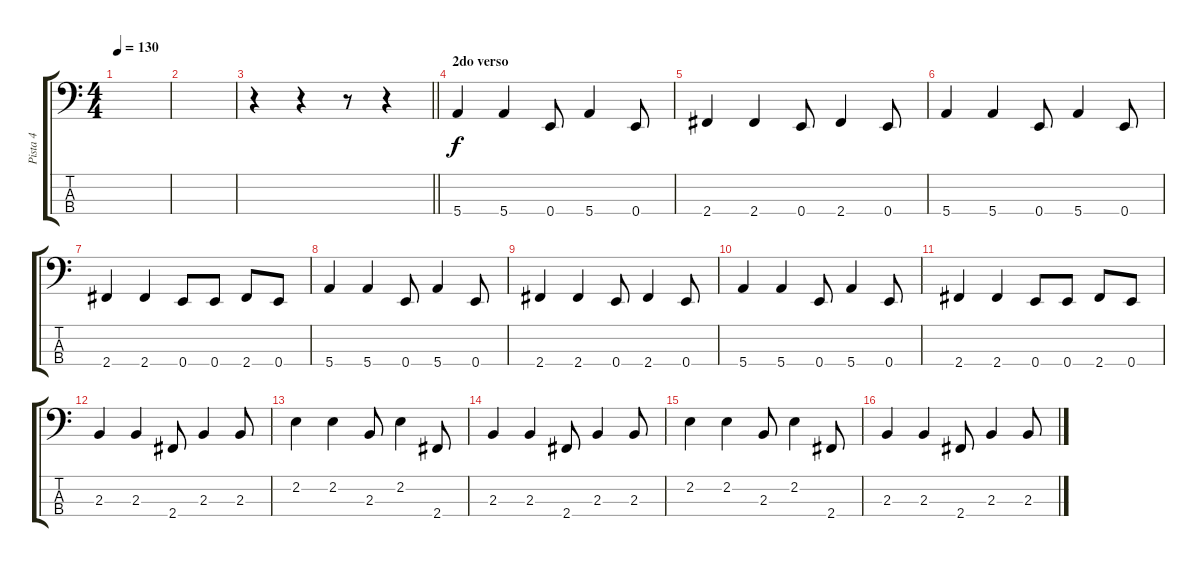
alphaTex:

\track ("Pista 4" "Pista 4") {instrument electricbassfinger}
\staff {score tabs}
\tuning (G2 D2 A1 E1) {hide}
\ts (4 4)
\tempo 130
\clef f4
\ks c
|
|
\barLineRight lightlight
r.4 r.4 r.8 r.4 |
\section ("" "2do verso")
5.4.4 5.4.4 0.4.8 5.4.4 0.4.8 |
2.4.4 2.4.4 0.4.8 2.4.4 0.4.8 |
5.4.4 5.4.4 0.4.8 5.4.4 0.4.8 |
2.4.4 2.4.4 0.4.8 0.4.8 2.4.8 0.4.8 |
5.4.4 5.4.4 0.4.8 5.4.4 0.4.8 |
2.4.4 2.4.4 0.4.8 2.4.4 0.4.8 |
5.4.4 5.4.4 0.4.8 5.4.4 0.4.8 |
2.4.4 2.4.4 0.4.8 0.4.8 2.4.8 0.4.8 |
2.3.4 2.3.4 2.4.8 2.3.4 2.3.8 |
2.2.4 2.2.4 2.3.8 2.2.4 2.4.8 |
2.3.4 2.3.4 2.4.8 2.3.4 2.3.8 |
2.2.4 2.2.4 2.3.8 2.2.4 2.4.8 |
2.3.4 2.3.4 2.4.8 2.3.4 2.3.8
